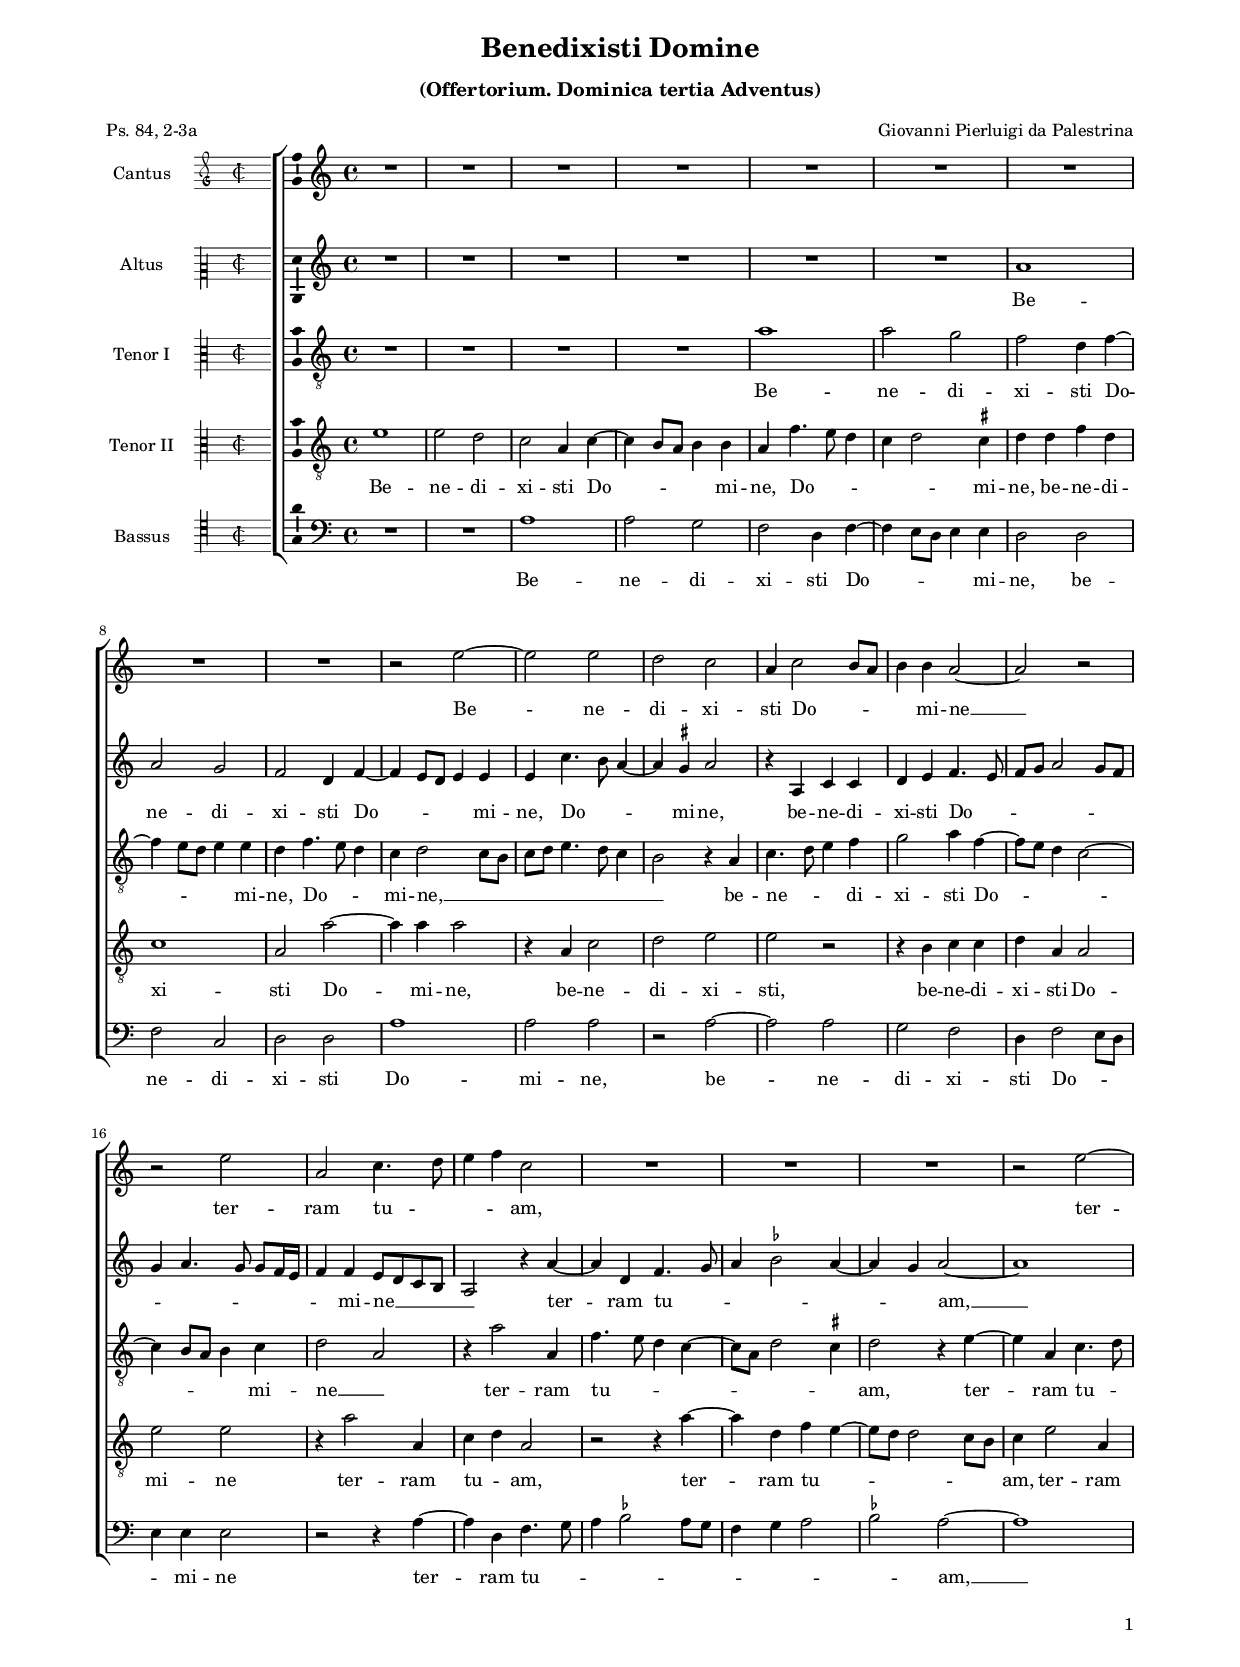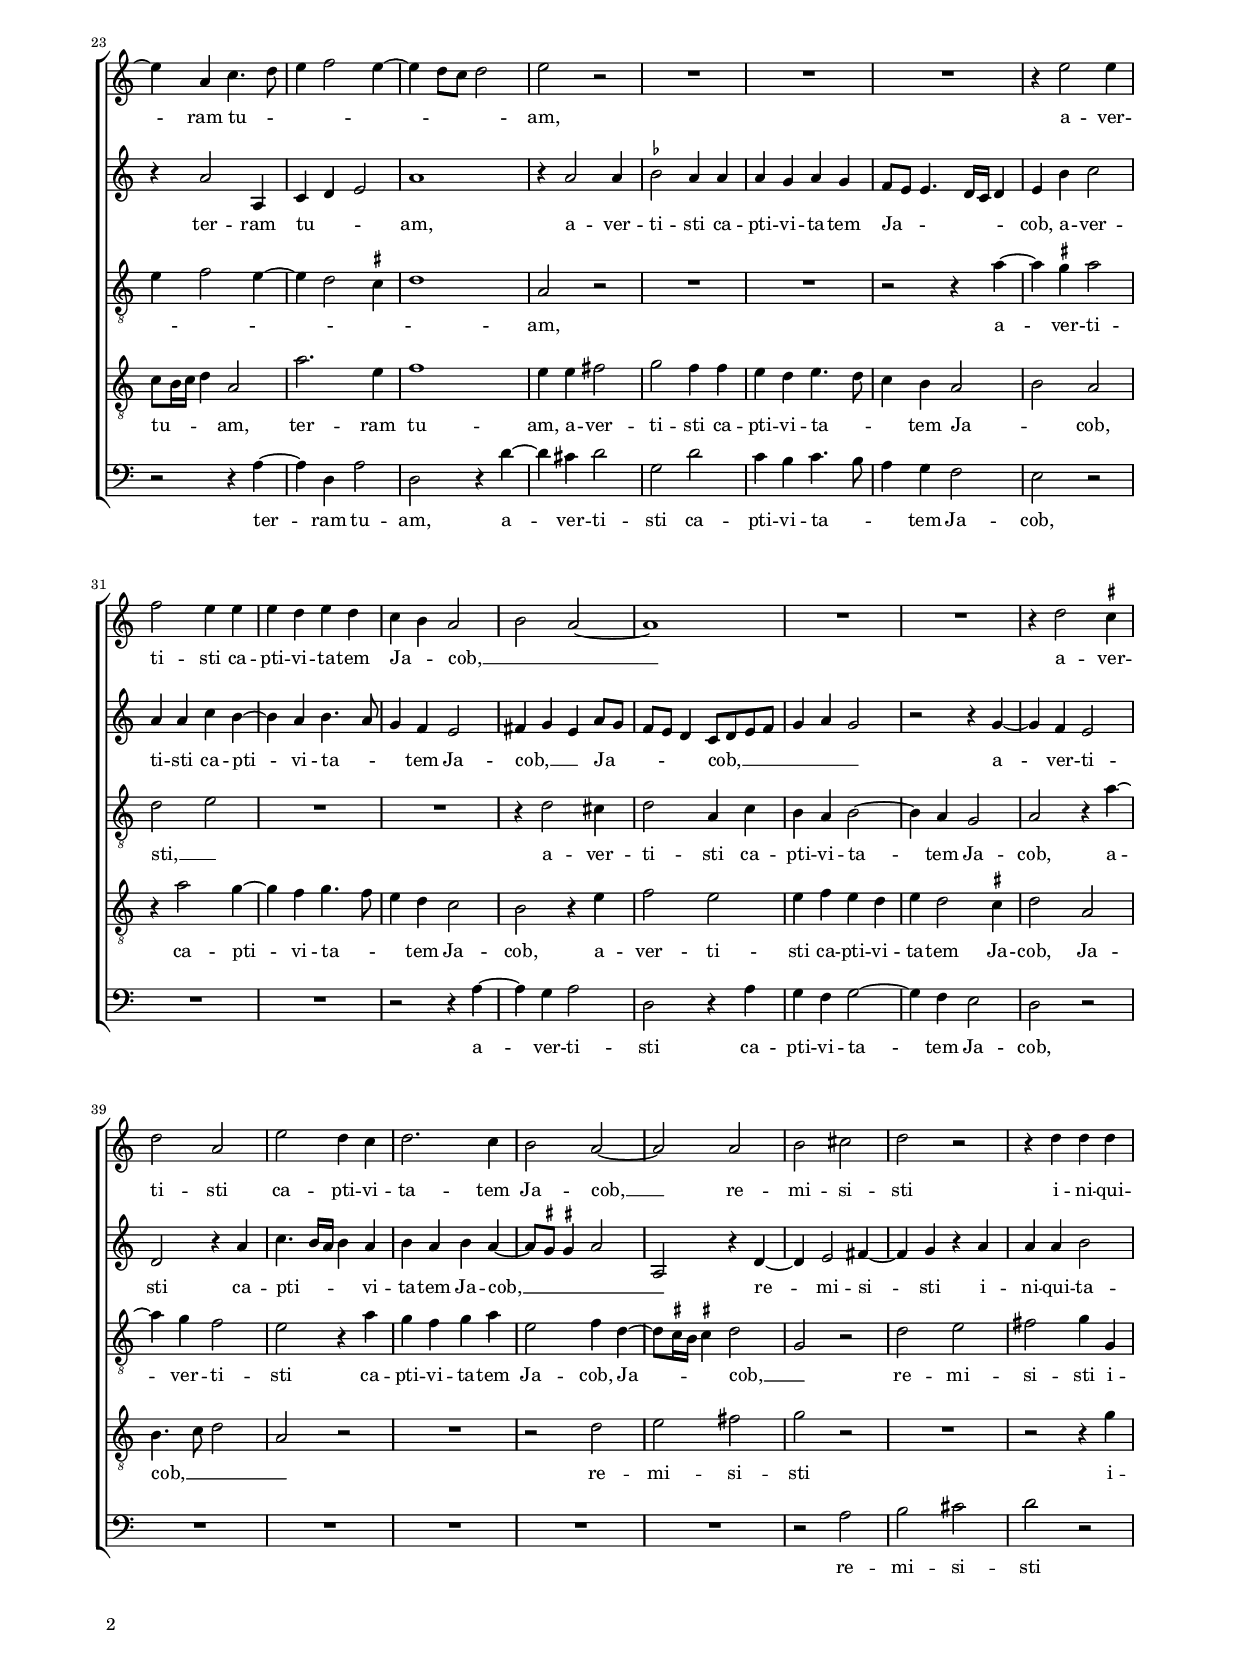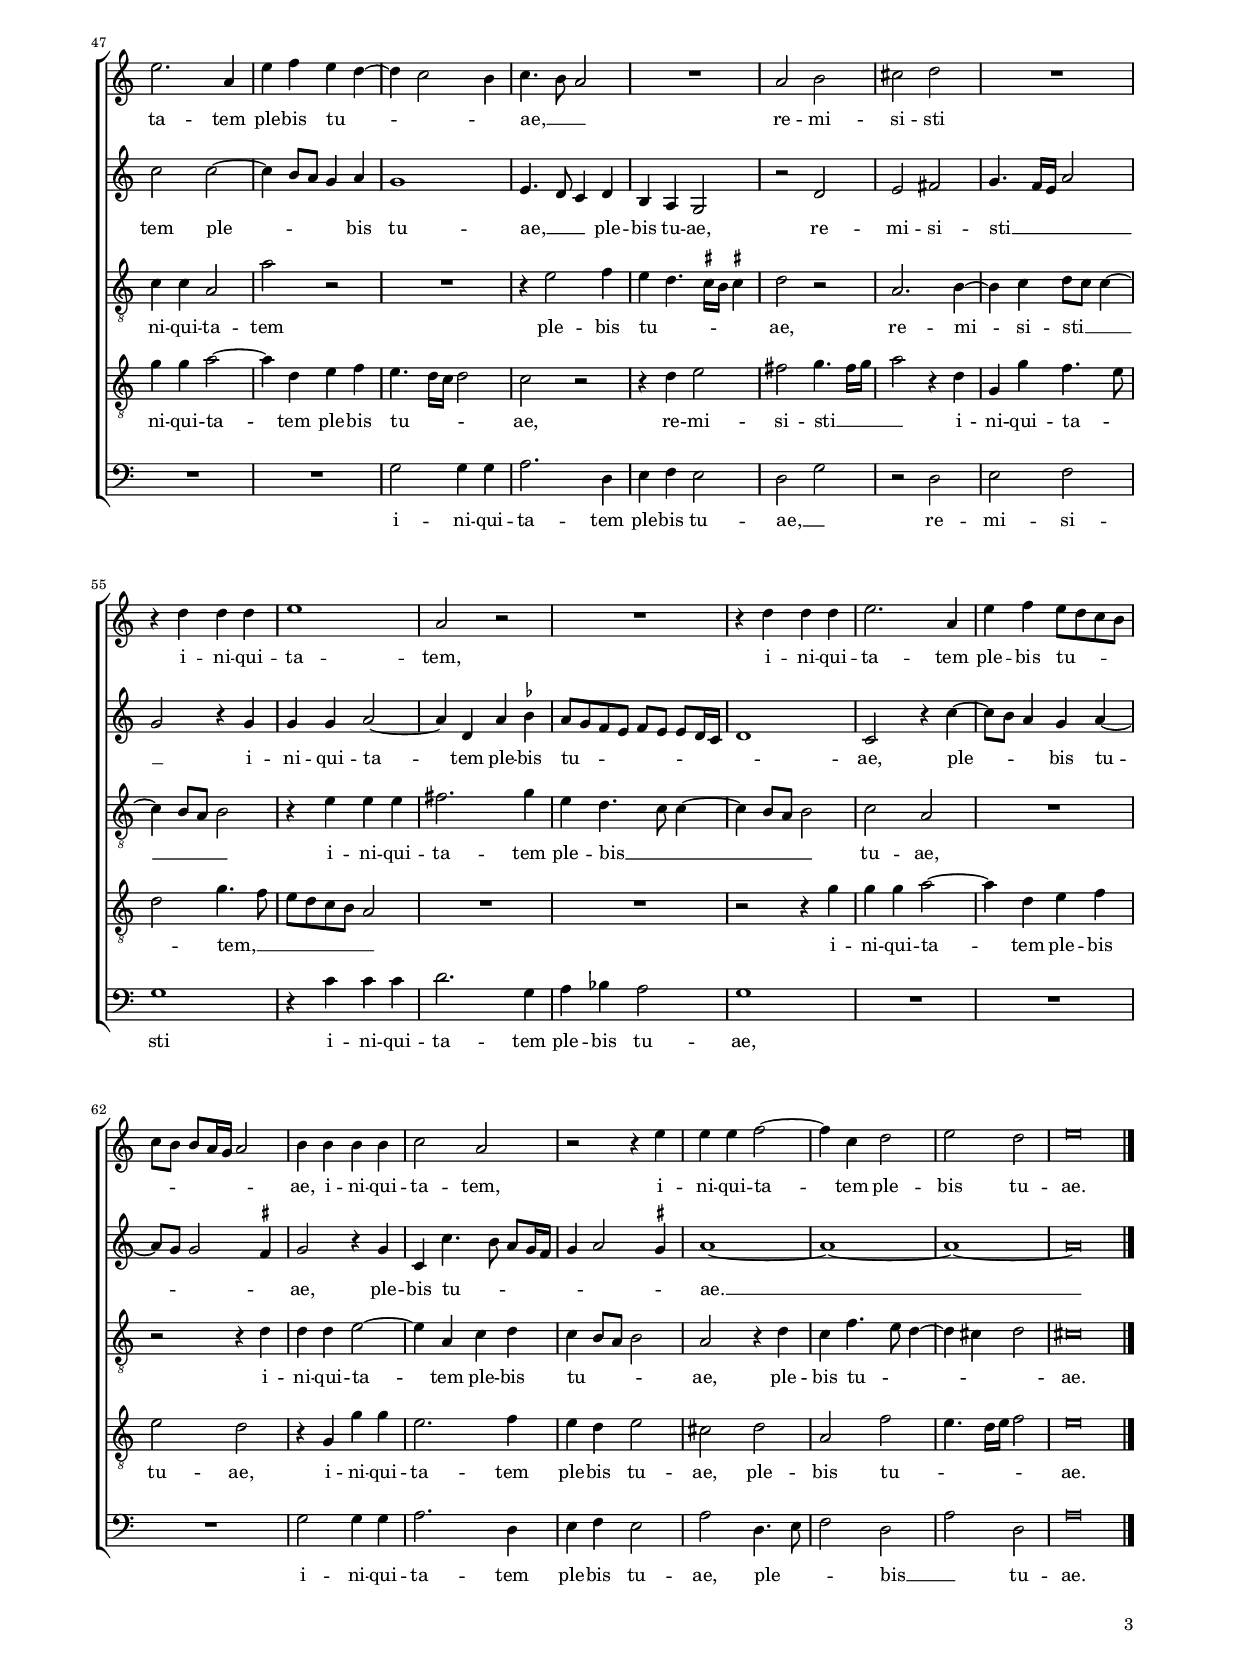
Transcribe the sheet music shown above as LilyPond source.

\header
{
  title="Benedixisti Domine"
  subtitle=\markup { \column { \vspace #0.5 "(Offertorium. Dominica tertia Adventus)" \transparent "x" } }
  composer="Giovanni Pierluigi da Palestrina"
  poet="Ps. 84, 2-3a"
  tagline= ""
}

\version "2.24.1"
\language deutsch
#(set-global-staff-size 15)
% #(set-default-paper-size "letter")
#(ly:set-option 'point-and-click #f)




	ficta = { \once \set suggestAccidentals = ##t }

	forget = #(define-music-function (music) (ly:music?) #{
		\accidentalStyle forget
		$music
		\accidentalStyle default
		#})

    
\paper
	{
	top-margin = 1.6 \cm
	bottom-margin = 1 \cm
	left-margin = 1.8 \cm
	right-margin = 1.8 \cm
	ragged-bottom = ##f
	ragged-last-bottom = ##f
	print-page-number = ##f
	system-system-spacing = #'((basic-distance . 17) (minimum-distance . 14) (padding . 5) (strechability . 150))
    oddFooterMarkup=\markup   \fill-line { "" \fromproperty #'page:page-number-string }
    evenFooterMarkup=\markup  \fill-line { \fromproperty #'page:page-number-string "" }
    last-bottom-spacing = #'((basic-distance . 12) (minimum-distance . 7) (padding . 4))
	systems-per-page = 3
%   page-count = 3
%	min-systems-per-page = 3
%	print-all-headers = ##t
%	print-first-page-number = ##t
%	first-page-number = 1
	}

	
global = {
	\key c \major
	\time 4/4
    \set Score.tempoHideNote = ##t
    \tempo 4 = 100
    \skip 1*68
    \set Score.measureLength = #(ly:make-moment 2/1)
    \skip 1*2 \bar "|."
	}
    

incipitcantus = \relative c' {
    \time 2/2
    \clef "petrucci-g2"
    \key c \major
    }
    
incipitcantusVoice = <<
    \new MensuralVoice <<
        { s1 \noBreak }
        \incipitcantus
    >>
    >>
    
    
incipitaltus = \relative c' {
    \time 2/2
    \clef "petrucci-c2"
    \key c \major
    s4 \bar ""
    }
    
incipitaltusVoice = <<
    \new MensuralVoice <<
        { s1 \noBreak }
        \incipitaltus
    >>
    >>
    
incipittenor = \relative c' {
    \time 2/2
    \clef "petrucci-c3"
    \key c \major
    }
    
incipittenorVoice = <<
    \new MensuralVoice <<
        { s1 \noBreak }
        \incipittenor
    >>
    >>
    
incipitquintus = \relative c' {
    \time 2/2
    \clef "petrucci-c3"
    \key c \major
    }
    
incipitquintusVoice = <<
    \new MensuralVoice <<
        { s1 \noBreak }
        \incipitquintus
    >>
    >>
    
    
incipitbassus= \relative c {
    \time 2/2
    \clef "petrucci-c4"
    \key c \major
    }
    
incipitbassusVoice = <<
    \new MensuralVoice <<
        { s1 \noBreak }
        \incipitbassus
    >>
    >>


cantus =  \relative c''
	{
	R1
	R1
	R1
	R1
%5
	R1 |
	R1
	R1
	R1
	R1
%10
	r2 e~ |
	e2 e
	d2 c
	a4 c2 h8 a
	h4 h a2~
%15
	a2 r |
	r2 e'
	a,2 c4. d8
	e4 f c2
	R1
%20
	R1 |
	R1
	r2 e~
	e4 a, c4. d8
	e4 f2 e4~
%25
	e4 d8 c d2 |
	e2 r
	R1
	R1
	R1
%30
	r4 e2 e4 |
	f2 e4 e
	e4 d e d
	c4 h a2
	h2 a~
%35
	a1 |
	R1
	R1
	r4 d2 \ficta cis4
	d2 a
%40
	e'2 d4 c |
	d2. c4
	h2 a~
	a2 a
	h2 cis
%45
	d2 r |
	r4 d d d
	e2. a,4
	e'4 f e d~
	d4 c2 h4
%50
	c4. h8 a2 |
	R1
	a2 h
	cis2 d
	R1
%55
	r4 d d d |
	e1
	a,2 r
	R1
	r4 d d d
%60
	e2. a,4 |
	e'4 f e8 d c h
	c8 h h[ a16 g] a2
	h4 h h h
	c2 a
%65
	r2 r4 e' |
	e4 e f2~
	f4 c d2
	e2 d
	e\breve |
	}


altus =  \relative c'
	{
	R1
	R1
	R1
	R1
%5
	R1 |
	R1
	a'1
	a2 g
	f2 d4 f~
%10
	f4 e8 d e4 e |
	e4 c'4. h8 a4~
	a4 \ficta gis a2
	r4 a, c c
	d4 e f4. e8
%15
	f8 g a2 g8 f |
	g4 a4. g8 g[ f16 e]
	f4 f e8 d c h
	a2 r4 a'~
	a4 d, f4. g8
%20
	a4 \ficta b2 a4~ |
	a4 g a2~
	a1
	r4 a2 a,4
	c4 d e2
%25
	a1 |
	r4 a2 a4
	\ficta b2 a4 a
	a4 g a g
	f8 e e4. d16 c d4
%30
	e4 h' c2 |
	a4 a c h~
	h4 a h4. a8
	g4 f e2
	fis4 g e a8 g
%35
	f8 e d4 c8 d e f |
	g4 a g2
	r2 r4 g~
	g4 f e2
	d2 r4 a'
%40
	c4. h16 a h4 a |
	h4 a h a~
	a8 \ficta gis \ficta gis!4 a2
	a,2 r4 d~
	d4 e2 fis4~
%45
	fis4 g r a |
	a4 a h2
	c2 c~
	c4 h8 a g4 a
	g1
%50
	e4. d8 c4 d |
	h4 a g2
	r2 d'
	e2 fis
	g4. f16 e a2
%55
	g2 r4 g |
	g4 g a2~
	a4 d, a' \ficta b
	a8 g f e f e e[ d16 c]
	d1
%60
	c2 r4 c'~ |
	c8 h a4 g a~
	a8 g g2 \ficta fis4
	g2 r4 g
	c,4 c'4. h8 a[ g16 f]
%65
	g4 a2 \ficta gis4 |
	a1~
	a1~
	a1~
	a\breve |
	}


tenor =  \relative c'
	{
	R1
	R1
	R1
	R1
%5
	a'1 |
	a2 g
	f2 d4 f~
	f4 e8 d e4 e
	d4 f4. e8 d4
%10
	c4 d2 c8 h |
	c8 d e4. d8 c4
	h2 r4 a
	c4. d8 e4 f
	g2 a4 f~
%15
	f8 e d4 c2~ |
	c4 h8 a h4 c
	d2 a
	r4 a'2 a,4
	f'4. e8 d4 c~
%20
	c8 a d2 \ficta cis4 |
	d2 r4 e~
	e4 a, c4. d8
	e4 f2 e4~
	e4 d2 \ficta cis4
%25
	d1 |
	a2 r
	R1
	R1
	r2 r4 a'~
%30
	a4 \ficta gis a2 |
	d,2 e
	R1
	R1
	r4 d2 cis4
%35
	d2 a4 c |
	h4 a h2~
	h4 a g2
	a2 r4 a'~
	a4 g f2
%40
	e2 r4 a |
	g4 f g a
	e2 f4 d~
	d8 \ficta cis16 h \ficta cis!4 d2
	g,2 r
%45
	d'2 e |
	fis2 g4 g,
	c4 c a2
	a'2 r
	R1
%50
	r4 e2 f4 |
	e4 d4. \ficta cis16 h \ficta cis!4
	d2 r
	a2. h4~
	h4 c d8 c c4~
%55
	c4 h8 a h2 |
	r4 e e e
	fis2. g4
	e4 d4. c8 c4~
	c4 h8 a h2
%60
	c2 a |
	R1
	r2 r4 d
	d4 d e2~
	e4 a, c d
%65
	c4 h8 a h2 |
	a2 r4 d
	c4 f4. e8 d4~
	d4 cis d2
	cis\breve |
	}


quintus  =  \relative c'
	{
	e1
	e2 d
	c2 a4 c~
	c4 h8 a h4 h
%5
	a4 f'4. e8 d4 |
	c4 d2 \ficta cis4
	d4 d f d
	c1
	a2 a'~
%10
	a4 a a2 |
	r4 a, c2
	d2 e
	e2 r
	r4 h c c
%15
	d4 a a2 |
	e'2 e
	r4 a2 a,4
	c4 d a2
	r2 r4 a'~
%20
	a4 d, f e~ |
	e8 d d2 c8 h
	c4 e2 a,4
	c8 h16 c d4 a2
	a'2. e4
%25
	f1 |
	e4 e fis2
	g2 f4 f
	e4 d e4. d8
	c4 h a2
%30
	h2 a |
	r4 a'2 g4~
	g4 f g4. f8
	e4 d c2
	h2 r4 e
%35
	f2 e |
	e4 f e d
	e4 d2 \ficta cis4
	d2 a
	h4. c8 d2
%40
	a2 r |
	R1
	r2 d
	e2 fis
	g2 r
%45
	R1 |
	r2 r4 g
	g4 g a2~
	a4 d, e f
	e4. d16 c d2
%50
	c2 r |
	r4 d e2
	fis2 g4. fis16 g
	a2 r4 d,
	g,4 g' f4. e8
%55
	d2 g4. f8 |
	e8 d c h a2
	R1
	R1
	r2 r4 g'
%60
	g4 g a2~ |
	a4 d, e f
	e2 d
	r4 g, g' g
	e2. f4
%65
	e4 d e2 |
	cis2 d
	a2 f'
	e4. d16 e f2
	e\breve |
	}


bassus  =  \relative c
	{
	R1
	R1
	a'1
	a2 g
%5
	f2 d4 f~ |
	f4 e8 d e4 e
	d2 d
	f2 c
	d2 d
%10
	a'1 |
	a2 a
	r2 a~
	a2 a
	g2 f
%15
	d4 f2 e8 d |
	e4 e e2
	r2 r4 a~
	a4 d, f4. g8
	a4 \ficta b2 a8 g
%20
	f4 g a2 |
	\ficta b2 a~
	a1
	r2 r4 a~
	a4 d, a'2
%25
	d,2 r4 d'~ |
	d4 cis d2
	g,2 d'
	c4 h c4. h8
	a4 g f2
%30
	e2 r |
	R1
	R1
	r2 r4 a~
	a4 g a2
%35
	d,2 r4 a' |
	g4 f g2~
	g4 f e2
	d2 r
	R1
%40
	R1 |
	R1
	R1
	R1
	r2 a'
%45
	h2 cis |
	d2 r
	R1
	R1
	g,2 g4 g
%50
	a2. d,4 |
	e4 f e2
	d2 g
	r2 d
	e2 f
%55
	g1 |
	r4 c c c
	d2. g,4
	a4 b a2
	g1
%60
	R1 |
	R1
	R1
	g2 g4 g
	a2. d,4
%65
	e4 f e2 |
	a2 d,4. e8
	f2 d
	a'2 d,
	a'\breve |
	}


lyricscantus = \lyricmode {
	Be -- ne -- di -- xi -- sti Do -- _ _ _ mi -- ne __
    ter -- ram tu -- _ _ _ am,
    ter -- ram tu -- _ _ _ _ _ _ _ am,
    a -- ver -- ti -- sti ca -- pti -- vi -- ta -- tem Ja -- _ cob, __ _ _
    a -- ver -- ti -- sti ca -- pti -- vi -- ta -- tem Ja -- cob, __
    re -- mi -- si -- sti i -- ni -- qui -- ta -- tem ple -- bis tu -- _ _ _ ae, __ _ _
    re -- mi -- si -- sti i -- ni -- qui -- ta -- tem,
    i -- ni -- qui -- ta -- tem ple -- bis tu -- _ _ _ _ _ _ _ _ _ ae,
    i -- ni -- qui -- ta -- tem,
    i -- ni -- qui -- ta -- tem ple -- bis tu -- ae.
	}


lyricsaltus = \lyricmode {
	Be -- ne -- di -- xi -- sti Do -- _ _ _ mi -- ne,
    Do -- _ _ mi -- ne,
    be -- ne -- di -- xi -- sti Do -- _ _ _ _ _ _ _ _ _ _ _ _ _ mi -- ne __ _ _ _ _
    ter -- ram tu -- _ _ _ _ _ am, __
    ter -- ram tu -- _ _ am,
    a -- ver -- ti -- sti ca -- pti -- vi -- ta -- tem Ja -- _ _ _ _ _ cob,
    a -- ver -- ti -- sti ca -- pti -- vi -- ta -- _ _ tem Ja -- cob, __ _ _
    Ja -- _ _ _ _ cob, __ _ _ _ _ _ _
    a -- ver -- ti -- sti ca -- pti -- _ _ _ vi -- ta -- tem Ja -- cob, __ _ _ _ _
    re -- mi -- si -- sti i -- ni -- qui -- ta -- tem ple -- _ _ _ bis tu -- ae, __ _ _
    ple -- bis tu -- ae,
    re -- mi -- si -- sti __ _ _ _ _ i -- ni -- qui -- ta -- tem ple -- bis tu -- _ _ _ _ _ _ _ _ _ ae,
    ple -- _ _ bis tu -- _ _ _ ae,
    ple -- bis tu -- _ _ _ _ _ _ _ ae. __
	}


lyricstenor = \lyricmode {
	Be -- ne -- di -- xi -- sti Do -- _ _ _ mi -- ne,
    Do -- _ _ mi -- ne, __ _ _ _ _ _ _ _ _
    be -- ne -- _ _ di -- xi -- sti Do -- _ _ _ _ _ _ mi -- ne __ _
    ter -- ram tu -- _ _ _ _ _ _ am,
    ter -- ram tu -- _ _ _ _ _ _ _ am,
    a -- ver -- ti -- sti, __ _
    a -- ver -- ti -- sti ca -- pti -- vi -- ta -- tem Ja -- cob,
    a -- ver -- ti -- sti ca -- pti -- vi -- ta -- tem Ja -- cob,
    Ja -- _ _ _ cob, __ _
    re -- mi -- si -- sti i -- ni -- qui -- ta -- tem ple -- bis tu -- _ _ _ _ ae,
    re -- mi -- si -- sti __ _ _ _ _ _ i -- ni -- qui -- ta -- tem ple -- bis __ _ _ _ _ _ tu -- ae,
    i -- ni -- qui -- ta -- tem ple -- bis tu -- _ _ _ ae,
    ple -- bis tu -- _ _ _ _ ae.
	}


lyricsquintus = \lyricmode {
	Be -- ne -- di -- xi -- sti Do -- _ _ _ mi -- ne,
    Do -- _ _ _ _ mi -- ne,
    be -- ne -- di -- xi -- sti Do -- mi -- ne,
    be -- ne -- di -- xi -- sti,
    be -- ne -- di -- xi -- sti Do -- mi -- ne
    ter -- ram tu -- _ am,
    ter -- ram tu -- _ _ _ _ _ am,
    ter -- ram tu -- _ _ _ am,
    ter -- ram tu -- am,
    a -- ver -- ti -- sti ca -- pti -- vi -- ta -- _ _ tem Ja -- _ cob,
    ca -- pti -- vi -- ta -- _ _ tem Ja -- cob,
    a -- ver -- ti -- sti ca -- pti -- vi -- ta -- tem Ja -- cob,
    Ja -- cob, __ _ _ _
    re -- mi -- si -- sti i -- ni -- qui -- ta -- tem ple -- bis tu -- _ _ _ ae,
    re -- mi -- si -- sti __ _ _ _ i -- ni -- qui -- ta -- _ _ tem, __ _ _ _ _ _ _
    i -- ni -- qui -- ta -- tem ple -- bis tu -- ae,
    i -- ni -- qui -- ta -- tem ple -- bis tu -- ae,
    ple -- bis tu -- _ _ _ _ ae.
	}


lyricsbassus = \lyricmode {
	Be -- ne -- di -- xi -- sti Do -- _ _ _ mi -- ne,
    be -- ne -- di -- xi -- sti Do -- mi -- ne,
    be -- ne -- di -- xi -- sti Do -- _ _ _ mi -- ne
    ter -- ram tu -- _ _ _ _ _ _ _ _ _ am, __
    ter -- ram tu -- am,
    a -- ver -- ti -- sti ca -- pti -- vi -- ta -- _ _ tem Ja -- cob,
    a -- ver -- ti -- sti ca -- pti -- vi -- ta -- tem Ja -- cob,
    re -- mi -- si -- sti i -- ni -- qui -- ta -- tem ple -- bis tu -- ae, __ _
    re -- mi -- si -- sti i -- ni -- qui -- ta -- tem ple -- bis tu -- ae,
    i -- ni -- qui -- ta -- tem ple -- bis tu -- ae,
    ple -- _ _ bis __ _ tu -- ae.
	}


\score
{  
    \transpose c c {
	\new ChoirStaff \with { \override StaffGrouper.staff-staff-spacing.basic-distance = #12 }
	<<

	\new Staff << \global
	\new Voice="v1" {
		\set Staff.instrumentName="Cantus"
        \incipit \incipitcantusVoice
%		\set Staff.instrumentName= "S"
		\set Staff.midiInstrument = "reed organ"
		\clef violin
		\cantus }
	\new Lyrics \lyricsto "v1" {\lyricscantus }
	>>


	\new Staff << \global
	\new Voice="v2" {
		\set Staff.instrumentName="Altus"
        \incipit \incipitaltusVoice
%		\set Staff.instrumentName= "A"
		\set Staff.midiInstrument = "reed organ"
		\clef violin % "G_8"
		\altus}
	\new Lyrics \lyricsto "v2" {\lyricsaltus }
	>>


	\new Staff << \global
	\new Voice="v3" {
		\set Staff.instrumentName="Tenor I"
        \incipit \incipittenorVoice
%		\set Staff.instrumentName= "T"
		\set Staff.midiInstrument = "reed organ"
		\clef "G_8"
		\tenor }
	\new Lyrics \lyricsto "v3" {\lyricstenor }
	>>


	\new Staff << \global
	\new Voice="v5" {
		\set Staff.instrumentName="Tenor II"
        \incipit \incipitquintusVoice
%		\set Staff.instrumentName= "Q"
		\set Staff.midiInstrument = "reed organ"
		\clef "G_8"
		\quintus}
	\new Lyrics \lyricsto "v5" {\lyricsquintus }
	>>


	\new Staff << \global
	\new Voice="v4" {
		\set Staff.instrumentName="Bassus"
        \incipit \incipitbassusVoice
%		\set Staff.instrumentName= "B"
		\set Staff.midiInstrument = "reed organ"
		\clef bass 
		\bassus }
	\new Lyrics \lyricsto "v4" {\lyricsbassus}
	>>

	>>
	} % transpose

	\layout
	{
	indent = 3\cm
    incipit-width = 1.3 \cm
	\context { \Lyrics \override VerticalAxisGroup.nonstaff-relatedstaff-spacing.padding = #1.4 }
%	\context { \Lyrics \override LyricText.font-size = #1 }
	\context { \Staff \override TimeSignature.break-visibility = #end-of-line-invisible }
	\context { \Staff \consists "Ambitus_engraver" }
%	\context { \Voice \override Slur.transparent = ##t }
	\context { \Score \override BarNumber.padding = #2 }
	\context { \Voice \override NoteHead.style = #'baroque }
	}

\midi
	{    	
	}

}


% EOF
